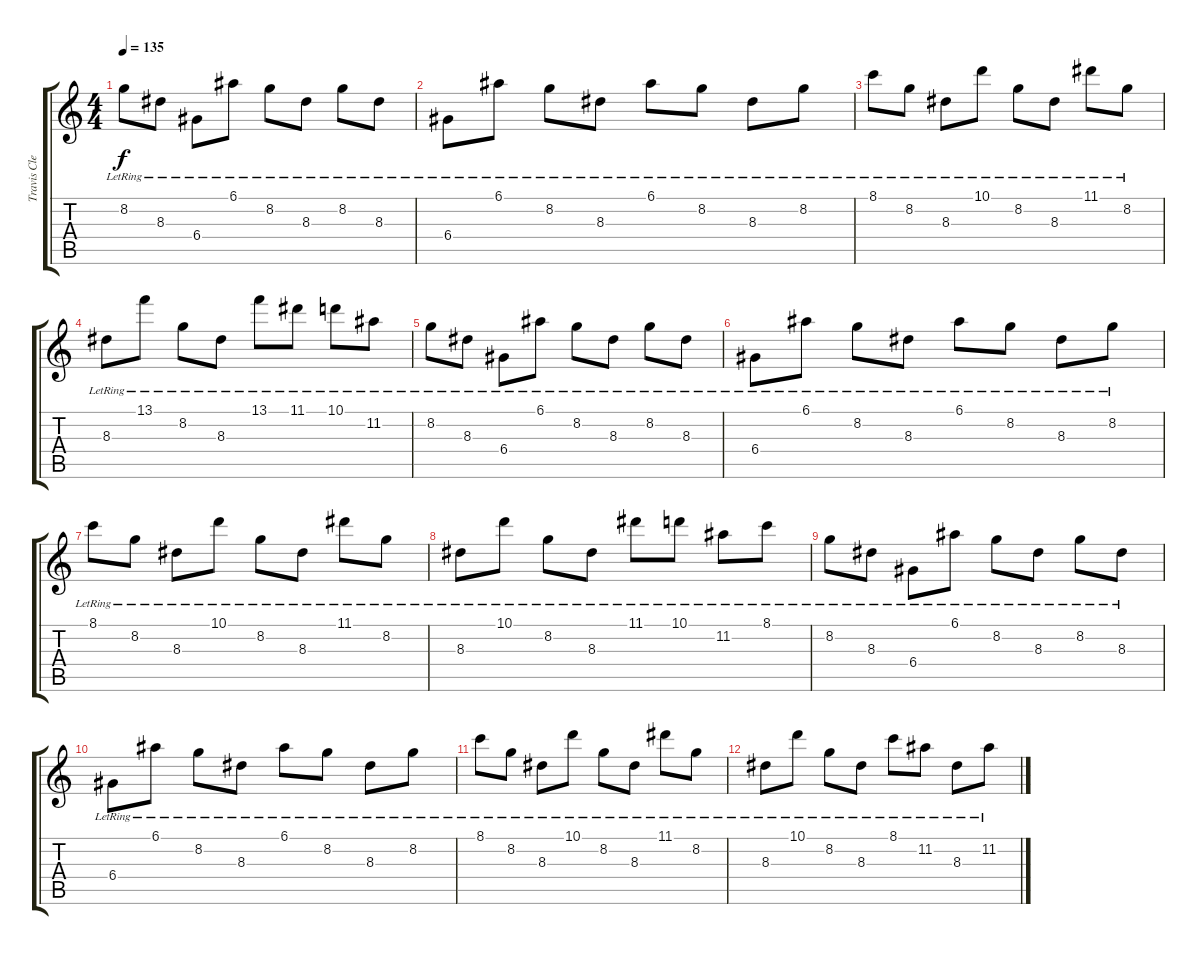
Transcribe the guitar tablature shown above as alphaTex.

\track ("Travis Clean" "Travis Cle") {instrument acousticguitarnylon}
\staff {score tabs}
\tuning (E4 B3 G3 D3 A2 E2) {hide}
\ts (4 4)
\tempo 135
\clef g2
\ks c
8.2{lr}.8{dy f} 8.3{lr}.8 6.4{lr}.8 6.1{lr}.8 8.2{lr}.8 8.3{lr}.8 8.2{lr}.8 8.3{lr}.8 |
6.4{lr}.8 6.1{lr}.8 8.2{lr}.8 8.3{lr}.8 6.1{lr}.8 8.2{lr}.8 8.3{lr}.8 8.2{lr}.8 |
8.1{lr}.8 8.2{lr}.8 8.3{lr}.8 10.1{lr}.8 8.2{lr}.8 8.3{lr}.8 11.1{lr}.8 8.2{lr}.8 |
8.3{lr}.8 13.1{lr}.8 8.2{lr}.8 8.3{lr}.8 13.1{lr}.8 11.1{lr}.8 10.1{lr}.8 11.2{lr}.8 |
8.2{lr}.8 8.3{lr}.8 6.4{lr}.8 6.1{lr}.8 8.2{lr}.8 8.3{lr}.8 8.2{lr}.8 8.3{lr}.8 |
6.4{lr}.8 6.1{lr}.8 8.2{lr}.8 8.3{lr}.8 6.1{lr}.8 8.2{lr}.8 8.3{lr}.8 8.2{lr}.8 |
8.1{lr}.8 8.2{lr}.8 8.3{lr}.8 10.1{lr}.8 8.2{lr}.8 8.3{lr}.8 11.1{lr}.8 8.2{lr}.8 |
8.3{lr}.8 10.1{lr}.8 8.2{lr}.8 8.3{lr}.8 11.1{lr}.8 10.1{lr}.8 11.2{lr}.8 8.1{lr}.8 |
8.2{lr}.8 8.3{lr}.8 6.4{lr}.8 6.1{lr}.8 8.2{lr}.8 8.3{lr}.8 8.2{lr}.8 8.3{lr}.8 |
6.4{lr}.8 6.1{lr}.8 8.2{lr}.8 8.3{lr}.8 6.1{lr}.8 8.2{lr}.8 8.3{lr}.8 8.2{lr}.8 |
8.1{lr}.8 8.2{lr}.8 8.3{lr}.8 10.1{lr}.8 8.2{lr}.8 8.3{lr}.8 11.1{lr}.8 8.2{lr}.8 |
8.3{lr}.8 10.1{lr}.8 8.2{lr}.8 8.3{lr}.8 8.1{lr}.8 11.2{lr}.8 8.3{lr}.8 11.2{lr}.8
